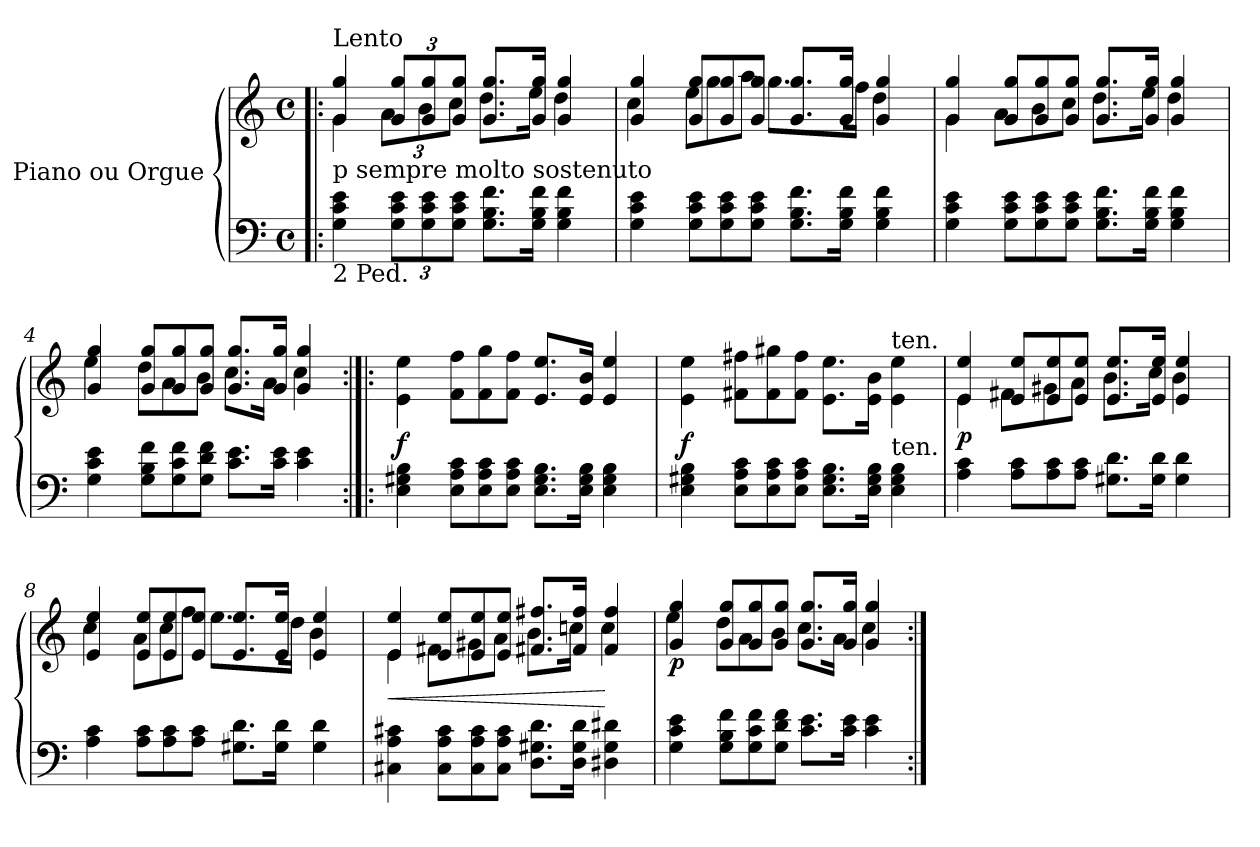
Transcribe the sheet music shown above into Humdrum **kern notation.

**kern	**kern	**dynam
*part1	*part1	*part1
*staff2	*staff1	*staff1/2
*I"Piano   ou Orgue	*	*
*clefF4	*clefG2	*
*k[]	*k[]	*
*C:	*C:	*
*M4/4	*M4/4	*
*met(c)	*met(c)	*
=1!|:	=1!|:	=1!|:
*	*^	*
!	!LO:TX:b:t=p sempre molto sostenuto	!	!
!	!LO:TX:a:t=Lento	!	!
!LO:TX:b:t=2 Ped.	!	!	!
4G\ 4c\ 4e\	4g/ 4gg/	4g\	.
*Xbrackettup	*Xbrackettup	*	*
12G\ 12c\ 12e\L	12g/ 12gg/L	12a\L	.
12G\ 12c\ 12e\	12g/ 12gg/	12b\	.
12G\ 12c\ 12e\J	12g/ 12gg/J	12cc\J	.
8.G\ 8.B\ 8.f\L	8.g/ 8.gg/L	8.dd\L	.
16G\ 16B\ 16f\Jk	16g/ 16gg/Jk	16ee\Jk	.
4G\ 4B\ 4f\	4g/ 4gg/	4dd\	.
=2	=2	=2	=2
4G\ 4c\ 4e\	4g/ 4gg/	4cc\	.
*Xtuplet	*Xtuplet	*	*
12G\ 12c\ 12e\L	12g/ 12gg/L	12ee\L	.
12G\ 12c\ 12e\	12g/ 12gg/	12gg\	.
12G\ 12c\ 12e\J	12g/ 12gg/J	12ff\yy 12aa\J	.
8.G\ 8.B\ 8.f\L	8.g/ 8.gg/L	8.gg\L	.
16G\ 16B\ 16f\Jk	16g/ 16gg/Jk	16ff\Jk	.
4G\ 4B\ 4f\	4g/ 4gg/	4dd\	.
!!LO:LB:g=z	!!
=3	=3	=3	=3
4G\ 4c\ 4e\	4g/ 4gg/	4g\	.
12G\ 12c\ 12e\L	12g/ 12gg/L	12a\L	.
12G\ 12c\ 12e\	12g/ 12gg/	12b\	.
12G\ 12c\ 12e\J	12g/ 12gg/J	12cc\J	.
8.G\ 8.B\ 8.f\L	8.g/ 8.gg/L	8.dd\L	.
16G\ 16B\ 16f\Jk	16g/ 16gg/Jk	16ee\Jk	.
4G\ 4B\ 4f\	4g/ 4gg/	4dd\	.
=4	=4	=4	=4
4G\ 4c\ 4e\	4g/ 4gg/	4ee\	.
12G\ 12B\ 12f\L	12g/ 12gg/L	12dd\L	.
12G\ 12c\ 12f\	12g/ 12gg/	12a\	.
12G\ 12d\ 12f\J	12g/ 12gg/J	12b\J	.
8.c\ 8.e\L	8.g/ 8.gg/L	8.cc\L	.
16c\ 16e\Jk	16g/ 16gg/Jk	16a\Jk	.
4c\ 4e\	4g/ 4gg/	4cc\	.
=5:|!|:	=5:|!|:	=5:|!|:	=5:|!|:
!	!	!	!LO:DY:b
*	*v	*v	*
4E\ 4G#X\ 4B\	4e\ 4ee\	f
12E\ 12A\ 12c\L	12f\ 12ff\L	.
12E\ 12A\ 12c\	12f\ 12gg\	.
12E\ 12A\ 12c\J	12f\ 12ff\J	.
8.E\ 8.G#\ 8.B\L	8.e/ 8.ee/L	.
16E\ 16G#\ 16B\Jk	16e/ 16b/Jk	.
4E\ 4G#\ 4B\	4e/ 4ee/	.
!!LO:LB:g=z
=6	=6	=6
!	!	!LO:DY:b
4E\ 4G#X\ 4B\	4e\ 4ee\	f
12E\ 12A\ 12c\L	12f#X\ 12ff#X\L	.
12E\ 12A\ 12c\	12f#\ 12gg#X\	.
12E\ 12A\ 12c\J	12f#\ 12ff#\J	.
8.E\ 8.G#\ 8.B\L	8.e\ 8.ee\L	.
16E\ 16G#\ 16B\Jk	16e\ 16b\Jk	.
!	!LO:TX:a:t=ten.	!
!LO:TX:a:t=ten.	!	!
4E\ 4G#\ 4B\	4e\ 4ee\	.
=7	=7	=7
*	*^	*
!	!	!	!LO:DY:b
4A\ 4c\	4e/ 4ee/	4e\	p
12A\ 12c\L	12e/ 12ee/L	12f#X\L	.
12A\ 12c\	12e/ 12ee/	12g#X\	.
12A\ 12c\J	12e/ 12ee/J	12a\J	.
8.G#X\ 8.d\L	8.e/ 8.ee/L	8.b\L	.
16G#\ 16d\Jk	16e/ 16ee/Jk	16cc\Jk	.
4G#\ 4d\	4e/ 4ee/	4b\	.
=8	=8	=8	=8
4A\ 4c\	4e/ 4ee/	4cc\	.
12A\ 12c\L	12e/ 12ee/L	12a\L	.
12A\ 12c\	12e/ 12ee/	12cc\	.
12A\ 12c\J	12e/ 12ee/J	12ff\J	.
8.G#X\ 8.d\L	8.e/ 8.ee/L	8.ee\L	.
16G#\ 16d\Jk	16e/ 16ee/Jk	16dd\Jk	.
4G#\ 4d\	4e/ 4ee/	4b\	.
!!LO:LB:g=z	!!
=9	=9	=9	=9
!	!	!	!LO:HP:b
4C#X\ 4A\ 4c#X\	4e/ 4ee/	4e\	<
12C#\ 12A\ 12c#\L	12e/ 12ee/L	12f#X\L	.
12C#\ 12A\ 12c#\	12e/ 12ee/	12g#X\	.
12C#\ 12A\ 12c#\J	12e/ 12ee/J	12a\J	.
8.D\ 8.G#X\ 8.d\L	8.f#X/ 8.ff#X/L	8.b\L	.
16D\ 16G#\ 16d\Jk	16f#/ 16ff#/Jk	16ccn\Jk	.
4D#X\ 4G#\ 4d#X\	4f#/ 4ff#/	4cc\	[
=10	=10	=10	=10
!	!	!	!LO:DY:b
4G\ 4c\ 4e\	4g/ 4gg/	4ee\	p
12G\ 12B\ 12f\L	12g/ 12gg/L	12dd\L	.
12G\ 12c\ 12f\	12g/ 12gg/	12a\	.
12G\ 12d\ 12f\J	12g/ 12gg/J	12b\J	.
8.c\ 8.e\L	8.g/ 8.gg/L	8.cc\L	.
16c\ 16e\Jk	16g/ 16gg/Jk	16a\Jk	.
4c\ 4e\	4g/ 4gg/	4cc\	.
*	*v	*v	*
=:|!	=:|!	=:|!
*-	*-	*-
